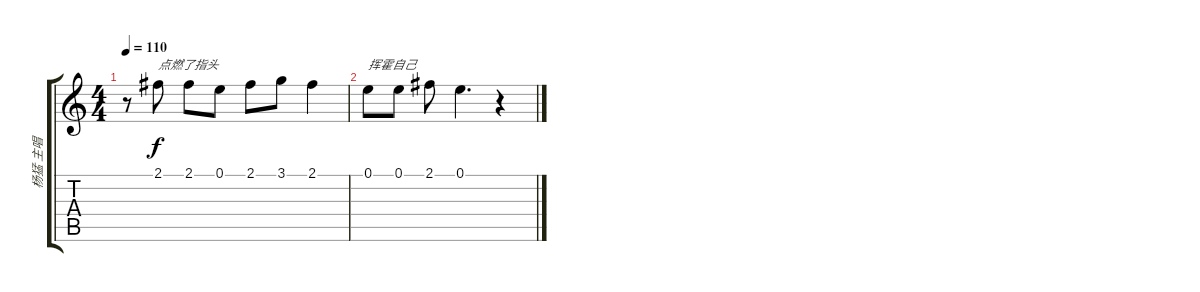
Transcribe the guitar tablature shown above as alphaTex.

\track ("杨猛 主唱" "杨猛 主唱") {instrument electricguitarjazz}
\staff {score tabs}
\tuning (E4 B3 G3 D3 A2 E2) {hide}
\ts (4 4)
\tempo 110
\clef g2
\ks c
r.8{dy f} 2.1.8{txt "点燃了指头"} 2.1.8 0.1.8 2.1.8 3.1.8 2.1.4 |
0.1.8{txt "挥霍自己"} 0.1.8 2.1.8 0.1.4{d} r.4
